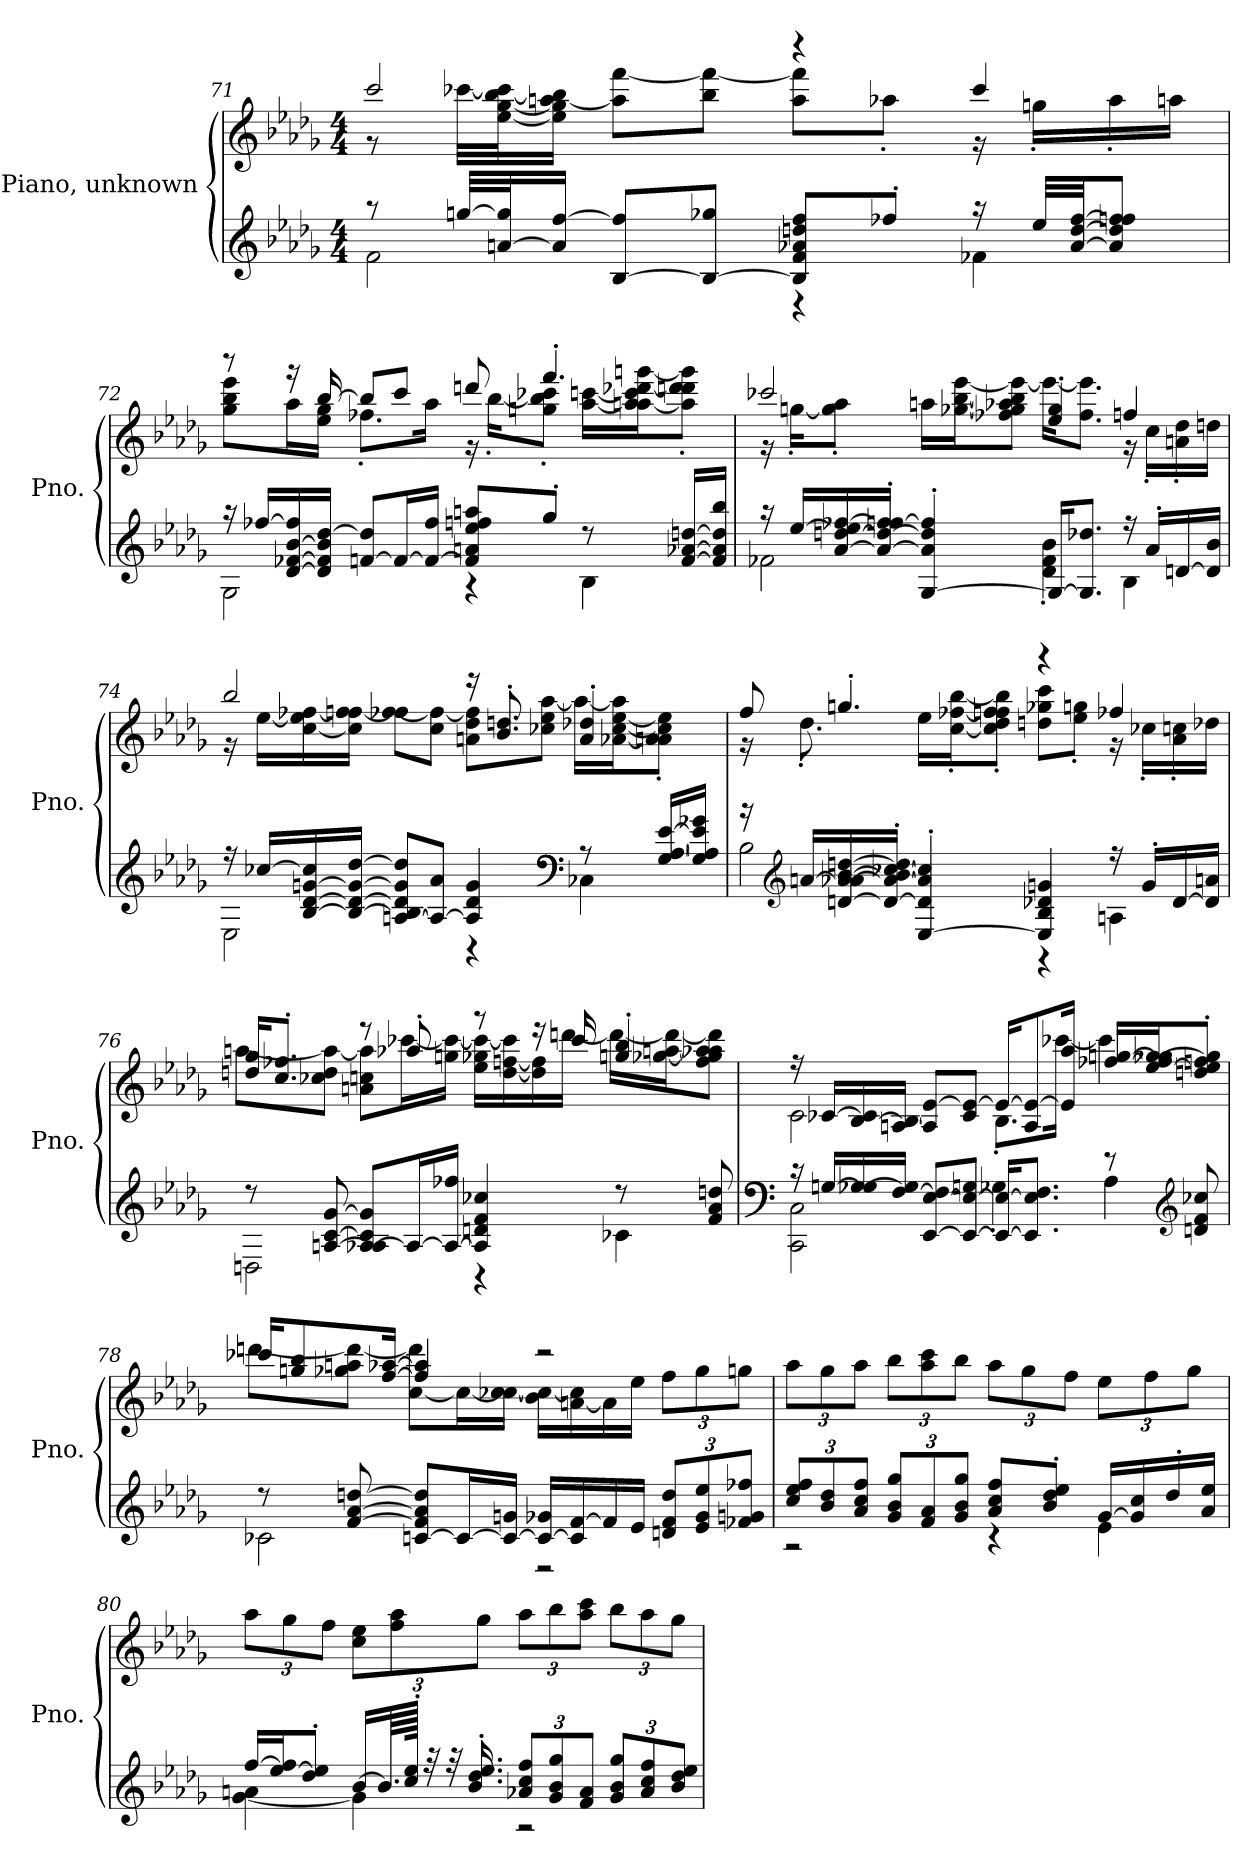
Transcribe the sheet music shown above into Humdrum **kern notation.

**kern	**kern
*part1	*part1
*staff2	*staff1
*I"Piano, unknown	*
*I'Pno.	*
*clefG2	*clefG2
*k[b-e-a-d-g-]	*k[b-e-a-d-g-]
*M4/4	*M4/4
=71	=71
*^	*^
8r	2f\	2ccc/	8r
[32ggn/LLL	.	.	[32ccc-X\LLL
[32an/ 32gg/]J	.	.	[32ee-\ [32gg-\ [32bb-\ 32ccc-\]J
16a/] [16ff/JJ	.	.	16ee-\] 16gg-\] [16aan\ 16bb-\]JJ
[8B-/ 8ff/]L	.	.	8aa\] [8fff\L
8B-/_ 8gg-X/J	.	.	8bb-\ 8fff\_J
8B-/] 8f/ 8a-X/ 8ddn/ 8ff/L	4r	4r	8aa\ 8fff\]L
8ff-X'/J	.	.	8aa-X'\J
16r	4f-X\	4ccc-/	16r
32ee-/LLL	.	.	16ggn'\LL
[32a-/ [32dd/ [32ff-/JJ	.	.	.
8a-/] 8dd/] 8ff-/] 8ffn/J	.	.	16aa-'\
.	.	.	16aan\JJ
!!LO:LB:g=z	!!
=72	=72	=72	=72
16r	2G-\	8r	8gg-\ 8bb-\ 8eee-\L
[16ff-X/LL	.	.	.
[16d-/ [16f-X/ [16b-/ 16ff-/]	.	16r	16aa-\L
16d-/] 16f-/] 16b-/] [16dd-/JJ	.	[16bb-/	16ee-\ 16gg-\JJ
[8fn/ 8dd-/]L	.	8bb-/L]	8.ff-X'\L
16f/L_	.	8ccc/J	.
16f/_ 16ff-/JJ	.	.	16aa-\Jk
8f/] 8an/ 8ee-/ 8ffn/ 8aan/L	4r	8dddn/	16r
.	.	.	[16bb-'\KL
8gg-'/J	.	4.fff'/	8ggn\' 8bb-\]' 8ccc-X\'J
8r	4B-\	.	[16aa-\ [16cccn\LL
.	.	.	16aa-\] [16aan\ 16ccc\] [16ddd-X\ [16gggn\J
[16f/ [16a-X/ [16ddn/LL	.	.	8aa\]' 8ddd-\]' 8dddn\' 8ggg\]'J
16f/] 16a-/] 16dd/] 16bb-/JJ	.	.	.
!!LO:LB:g=z	!!
=73	=73	=73	=73
16r	2f-X\	2ccc-X/	16r
[16ee-/LL	.	.	[16ggn'\KL
[16a-/ [16ddn/ 16ee-/] [16ff-X/	.	.	8gg\]' 8aa-\'J
16a-/_' 16dd/_' 16ff-/]' [16ffn/'JJ	.	.	.
[4G-/' 4a-/]' 4dd/]' 4ff/]'	.	.	16aan\LL
.	.	.	[16gg-X\ [16bb-\ [16eee-\J
.	.	.	8ff-X\ 8gg-\] 8aa-X\ 8bb-\] 8eee-\_J
16G-/KL_	4d-\' 4f-\' 4b-\'	4ee-/' 4gg-/'	16eee-\KL_
8.G-/] 8.dd-X/J	.	.	8.ff-\ 8.eee-\]J
16r	4B-\	4ffn/	16r
16a-'/LL	.	.	16cc'\LL
[16dn/	.	.	16an\' 16dd-\'
16d/] 16b-/JJ	.	.	16ddn\JJ
!!LO:LB:g=z	!!
=74	=74	=74	=74
16r	2E-\	2bb-/	16r
[16cc-X/LL	.	.	[16ee-\LL
[16B-/ [16d-/ [16gn/ 16cc-/]	.	.	[16cc\ 16ee-\] [16ff-X\
16B-/_ 16d-/_ 16g/_ [16dd-/JJ	.	.	16cc\] 16ff-\] [16ffn\JJ
[8An/ 8B-/] 8d-/] 8g/] 8dd-/]L	.	.	[8ff-X\ 8ff\]L
8A/_ 8a-/J	.	.	8cc\ 8ff-\_J
4A/] 4d-/ 4g/	4r	16r	8an\ 8dd-\ 8ff-\]L
.	.	8.b-/' 8.ddn/'	.
.	.	.	8cc-X\ 8ee-\ [8aa-\J
*clefF4	*	*	*
8r	4C-X\	4a/' 4dd-X/'	16aa-\LL_
.	.	.	[16a-X\ [16cc-\ [16ee-\ 16aa-\]J
[16G-/ [16A/ [16e-/LL	.	.	8a-\]' 8an\' 8cc-\]' 8ee-\]'J
16G-/] 16A/] 16e-/] 16g-X/JJ	.	.	.
!!LO:LB:g=z	!!
=75	=75	=75	=75
16r	2B-\	8ff/	16r
*clefG2	*	*	*
[16an/LL	.	.	8.dd-'\
[16dn/ [16a-X/ 16a/] [16b-/ [16ddn/	.	4.ggn'/	.
16d/_' 16a-/_' 16b-/]' [16cc-X/' 16dd/]'JJ	.	.	.
[4E-/' 4d/]' 4a-/]' 4cc-/]'	.	.	16ee-\LL
.	.	.	[16cc\' [16ff-X\' [16bb-\'J
.	.	.	8cc\]' 8dd-\' 8ff-\]' 8ffn\' 8bb-\]'J
4E-/] 4B-/ 4d-X/ 4gn/	4r	4r	8ddn\ 8gg-X\ 8ccc\L
.	.	.	8ee-\' 8ggn\'J
16r	4An\	4ff-X/	16r
16g'/LL	.	.	16cc-X'\LL
[16d-/	.	.	16a-\' 16ccn\'
16d-/] 16an/JJ	.	.	16dd-X\JJ
!!LO:PB:g=z	!!
=76	=76	=76	=76
8r	2Dn\	16ddn/ 16gg-/KL	[8aan\L
.	.	8.cc/' 8.ff-X/'J	.
[8An/ [8c/ [8g-/	.	.	8cc-X\ 8dd\ 8aa\_J
[8A-X/ 8A/] 8c/] 8g-/]L	.	8r	8an\ 8ccn\ 8aa\]L
16A-/L_	.	8aa-X'/	[16ccc-X\L
16A-/_ 16ff-X/JJ	.	.	16ggn\ 16ccc-\_JJ
4A-/] 4dn/ 4f/ 4cc-X/	4r	8r	16ee-\ 16gg-X\ 16ccc-\_LL
.	.	.	[16dd\ [16ffn\ 16ccc-\]
.	.	16r	16dd\] 16ff\]
.	.	16ccc-/	[16dddn\JJ
8r	4c-X\	4ggn/' 4bb-/'	16ddd\LL_
.	.	.	[16gg-X\ [16aan\ 16ddd\_J
8f/ 8a-/ 8ddn/	.	.	8ff\ 8gg-\] 8aa-X\ 8aa\] 8ddd\]J
!!LO:LB:g=z	!!
=77	=77	=77	=77
*clefF4	*	*	*
16r	2CC\ 2C\	16r	2c\
[16Gn/LL	.	[16c-X/LL	.
[16G-X/ 16G/]	.	[16B-/ 16c-/]	.
[16F/ 16G-/]JJ	.	[16An/ 16B-/]JJ	.
[8EE-/ [8E-/ 8F/]L	.	8A/] [8e-/L	.
8EE-/_ 8E-/_ 8Gn/J	.	8c-/ 8e-/_J	.
16EE-/_ 16E-/_KL	4G-X'\	16e-/KL_	8.B-'\L
8.EE-/] 8.E-/] 8.F/J	.	8A/ 8e-/_	.
.	.	16e-/] 16aa-/Jk	[16ccc-X\Jk
8r	4A-\	[16ff-X/ [16ggn/LL	4ccc-\]
.	.	[16ee-/ 16ff-/] [16gg-X/ 16gg/]J	.
*clefG2	*	*	*
8dn/ 8f/ 8cc-X/	.	8ddn/' 8ee-/]' 8ffn/' 8gg-/]'J	.
!!LO:LB:g=z	!!
=78	=78	=78	=78
8r	2c-X\	16ccc-X/KL	[8dddn\L
.	.	8ggn/ 8bb-/	.
[8f/ [8a-/ [8ddn/	.	.	8gg-X\ 8aan\ 8ddd\_J
.	.	[16ff/ [16aa-X/Jk	.
[8cn/ 8f/] 8a-/] 8dd/]L	.	4ff/] 4aa-/]	[8cc\ 8ddd\]L
16c/L_	.	.	16cc\L_
16c/_ 16gn/JJ	.	.	16cc-X\ 16cc\_JJ
16c/_ 16g-X/LL	2r	2r	16b-\ 16cc\_LL
16c/] [16f/	.	.	[16an\ 16cc\]
16f/]	.	.	16a\]
16e-/JJ	.	.	16ee-\JJ
*Xbrackettup	*	*	*Xbrackettup
12dn/ 12f/ 12dd/L	.	.	12ff\L
12e-/ 12g-/ 12ee-/	.	.	12gg-\
12f-X/ 12gn/ 12ff-X/J	.	.	12ggn\J
*	*	*v	*v
=79	=79	=79
12cc/ 12ee-/ 12ff/L	2r	12aa-\L
12b-/ 12dd-/	.	12gg-\
12a-/ 12cc/ 12ff/J	.	12aa-\J
12g-/ 12b-/ 12gg-/L	.	12bb-\L
12f/ 12a-/	.	12aa-\ 12ccc\
12g-/ 12b-/ 12gg-/J	.	12bb-\J
8a-/ 8cc/ 8ff/L	4r	12aa-\L
.	.	12gg-\
8b-/' 8dd-/' 8ee-/'J	.	.
.	.	12ff\J
[16g-/LL	4e-\	12ee-\L
16g-/] 16cc/	.	.
.	.	12ff\
16dd-'/	.	.
.	.	12gg-\J
16a-/ 16ee-/JJ	.	.
!!LO:LB:g=z
=80	=80	=80
[16ff/LL	[4g-\ 4an\	12aa-\L
[16ee-/ 16ff/]J	.	.
.	.	12gg-\
8dd-/' 8ee-/]'J	.	.
.	.	12ff\J
[16b-/LL	4g-\]	12cc\ 12ee-\L
64.b-/LL]	.	.
.	.	12ff\ 12aa-\
128cc/' 128ee-/'JJJJk	.	.
32r	.	.
32r	.	.
16.b-/' 16.dd-/' 16.ee-/'	.	.
.	.	12gg-\J
12a-X/ 12cc/ 12ff/L	2r	12aa-\L
12g-/ 12b-/ 12gg-/	.	12bb-\
12f/ 12a-/J	.	12aa-\ 12ccc\J
12g-/ 12b-/ 12gg-/L	.	12bb-\L
12a-/ 12cc/ 12ff/	.	12aa-\
12b-/ 12dd-/ 12ee-/J	.	12gg-\J
*v	*v	*
=	=
*-	*-
